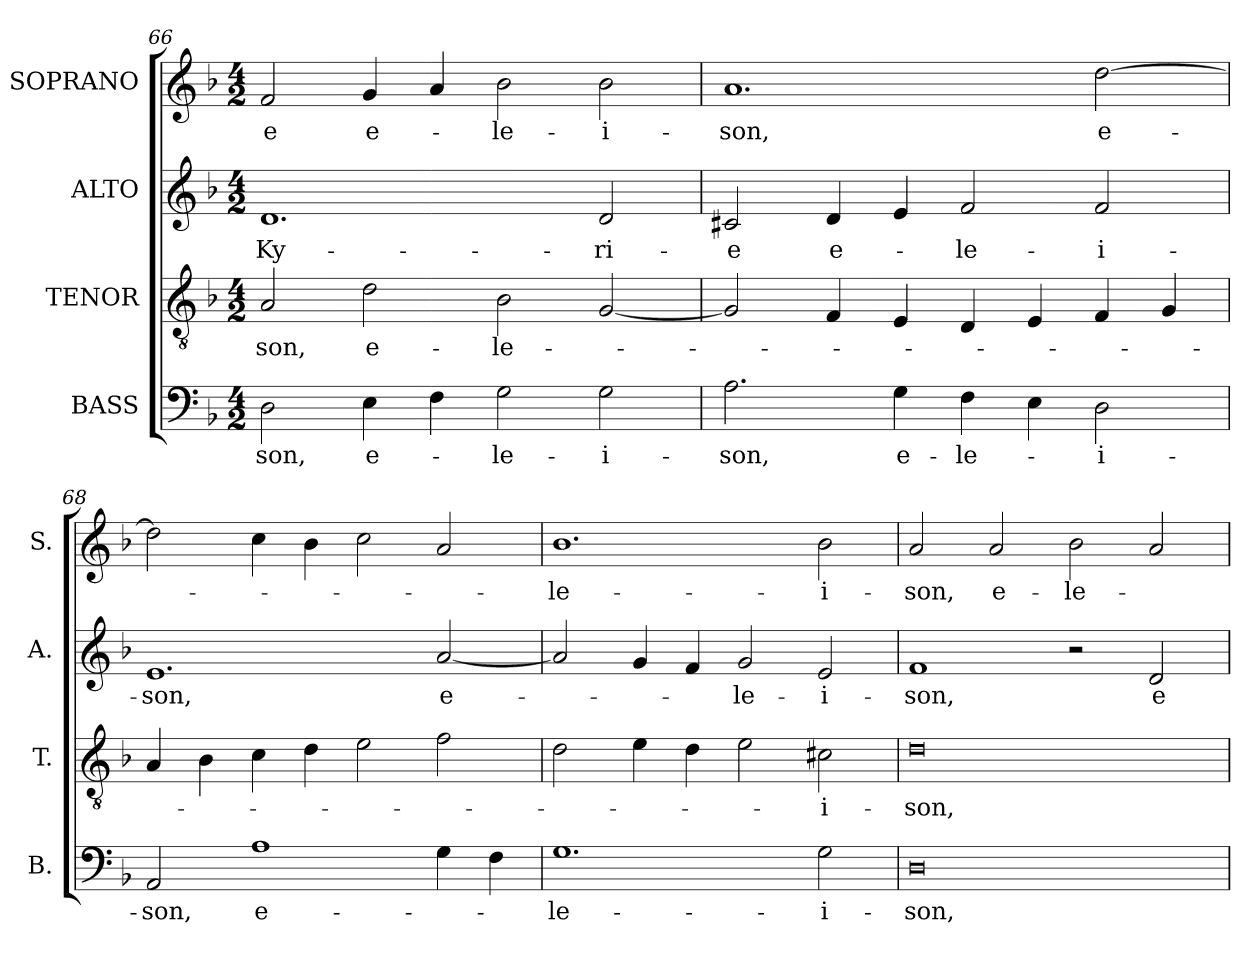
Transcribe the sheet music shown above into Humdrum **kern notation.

**kern	**text	**kern	**text	**kern	**text	**kern	**text
*part4	*part4	*part3	*part3	*part2	*part2	*part1	*part1
*staff4	*staff4	*staff3	*staff3	*staff2	*staff2	*staff1	*staff1
*I"BASS	*	*I"TENOR	*	*I"ALTO	*	*I"SOPRANO	*
*I'B.	*	*I'T.	*	*I'A.	*	*I'S.	*
*clefF4	*	*clefGv2	*	*clefG2	*	*clefG2	*
*	*	*ITrd7c12	*	*	*	*	*
*k[b-]	*	*k[b-]	*	*k[b-]	*	*k[b-]	*
*F:	*	*F:	*	*F:	*	*F:	*
*M4/2	*	*M4/2	*	*M4/2	*	*M4/2	*
=66	=66	=66	=66	=66	=66	=66	=66
!	!LO:LY:b:color=#000000	!	!	!	!	!	!
!	!	!	!LO:LY:b:color=#000000	!	!	!	!
!	!	!	!	!	!LO:LY:b:color=#000000	!	!
!	!	!	!	!	!	!	!LO:LY:b:color=#000000
2Di\	-son,	2AAi/	-son,	1.di	Ky-	2fi/	-e
!	!LO:LY:b:color=#000000	!	!	!	!	!	!
!	!	!	!LO:LY:b:color=#000000	!	!	!	!
!	!	!	!	!	!	!	!LO:LY:b:color=#000000
4Ei\	e-	2Di\	e-	.	.	4gi/	e-
4Fi\	.	.	.	.	.	4ai/	.
!	!LO:LY:b:color=#000000	!	!	!	!	!	!
!	!	!	!LO:LY:b:color=#000000	!	!	!	!
!	!	!	!	!	!	!	!LO:LY:b:color=#000000
2Gi\	-le-	2BB-i\	-le-	.	.	2b-i\	-le-
!	!LO:LY:b:color=#000000	!	!	!	!	!	!
!	!	!	!	!	!LO:LY:b:color=#000000	!	!
!	!	!	!	!	!	!	!LO:LY:b:color=#000000
2Gi\	-i-	[2GGi/	.	2di/	-ri-	2b-i\	-i-
=67	=67	=67	=67	=67	=67	=67	=67
!	!LO:LY:b:color=#000000	!	!	!	!	!	!
!	!	!	!	!	!LO:LY:b:color=#000000	!	!
!	!	!	!	!	!	!	!LO:LY:b:color=#000000
2.Ai\	-son,	2GGi/]	.	2c#Xi/	-e	1.ai	-son,
!	!	!	!	!	!LO:LY:b:color=#000000	!	!
.	.	4FFi/	.	4di/	e-	.	.
!	!LO:LY:b:color=#000000	!	!	!	!	!	!
4Gi\	e-	4EEi/	.	4ei/	.	.	.
!	!LO:LY:b:color=#000000	!	!	!	!	!	!
!	!	!	!	!	!LO:LY:b:color=#000000	!	!
4Fi\	-le-	4DDi/	.	2fi/	-le-	.	.
4Ei\	.	4EEi/	.	.	.	.	.
!	!LO:LY:b:color=#000000	!	!	!	!	!	!
!	!	!	!	!	!LO:LY:b:color=#000000	!	!
!	!	!	!	!	!	!	!LO:LY:b:color=#000000
2Di\	-i-	4FFi/	.	2fi/	-i-	[2ddi\	e-
.	.	4GGi/	.	.	.	.	.
!!LO:LB:g=z
=68	=68	=68	=68	=68	=68	=68	=68
!	!LO:LY:b:color=#000000	!	!	!	!	!	!
!	!	!	!	!	!LO:LY:b:color=#000000	!	!
2AAi/	-son,	4AAi/	.	1.ei	-son,	2ddi\]	.
.	.	4BB-i\	.	.	.	.	.
!	!LO:LY:b:color=#000000	!	!	!	!	!	!
1Ai	e-	4Ci\	.	.	.	4cci\	.
.	.	4Di\	.	.	.	4b-i\	.
.	.	2Ei\	.	.	.	2cci\	.
!	!	!	!	!	!LO:LY:b:color=#000000	!	!
4Gi\	.	2Fi\	.	[2ai/	e-	2ai/	.
4Fi\	.	.	.	.	.	.	.
=69	=69	=69	=69	=69	=69	=69	=69
!	!LO:LY:b:color=#000000	!	!	!	!	!	!
!	!	!	!	!	!	!	!LO:LY:b:color=#000000
1.Gi	-le-	2Di\	.	2ai/]	.	1.b-i	-le-
.	.	4Ei\	.	4gi/	.	.	.
.	.	4Di\	.	4fi/	.	.	.
!	!	!	!	!	!LO:LY:b:color=#000000	!	!
.	.	2Ei\	.	2gi/	-le-	.	.
!	!LO:LY:b:color=#000000	!	!	!	!	!	!
!	!	!	!LO:LY:b:color=#000000	!	!	!	!
!	!	!	!	!	!LO:LY:b:color=#000000	!	!
!	!	!	!	!	!	!	!LO:LY:b:color=#000000
2Gi\	-i-	2C#Xi\	-i-	2ei/	-i-	2b-i\	-i-
=70	=70	=70	=70	=70	=70	=70	=70
!	!LO:LY:b:color=#000000	!	!	!	!	!	!
!	!	!	!LO:LY:b:color=#000000	!	!	!	!
!	!	!	!	!	!LO:LY:b:color=#000000	!	!
!	!	!	!	!	!	!	!LO:LY:b:color=#000000
0Di	-son,	0Di	-son,	1fi	-son,	2ai/	-son,
!	!	!	!	!	!	!	!LO:LY:b:color=#000000
.	.	.	.	.	.	2ai/	e-
!	!	!	!	!	!	!	!LO:LY:b:color=#000000
.	.	.	.	2r	.	2b-i\	-le-
!	!	!	!	!	!LO:LY:b:color=#000000	!	!
.	.	.	.	2di/	e-	2ai/	.
=	=	=	=	=	=	=	=
*-	*-	*-	*-	*-	*-	*-	*-
